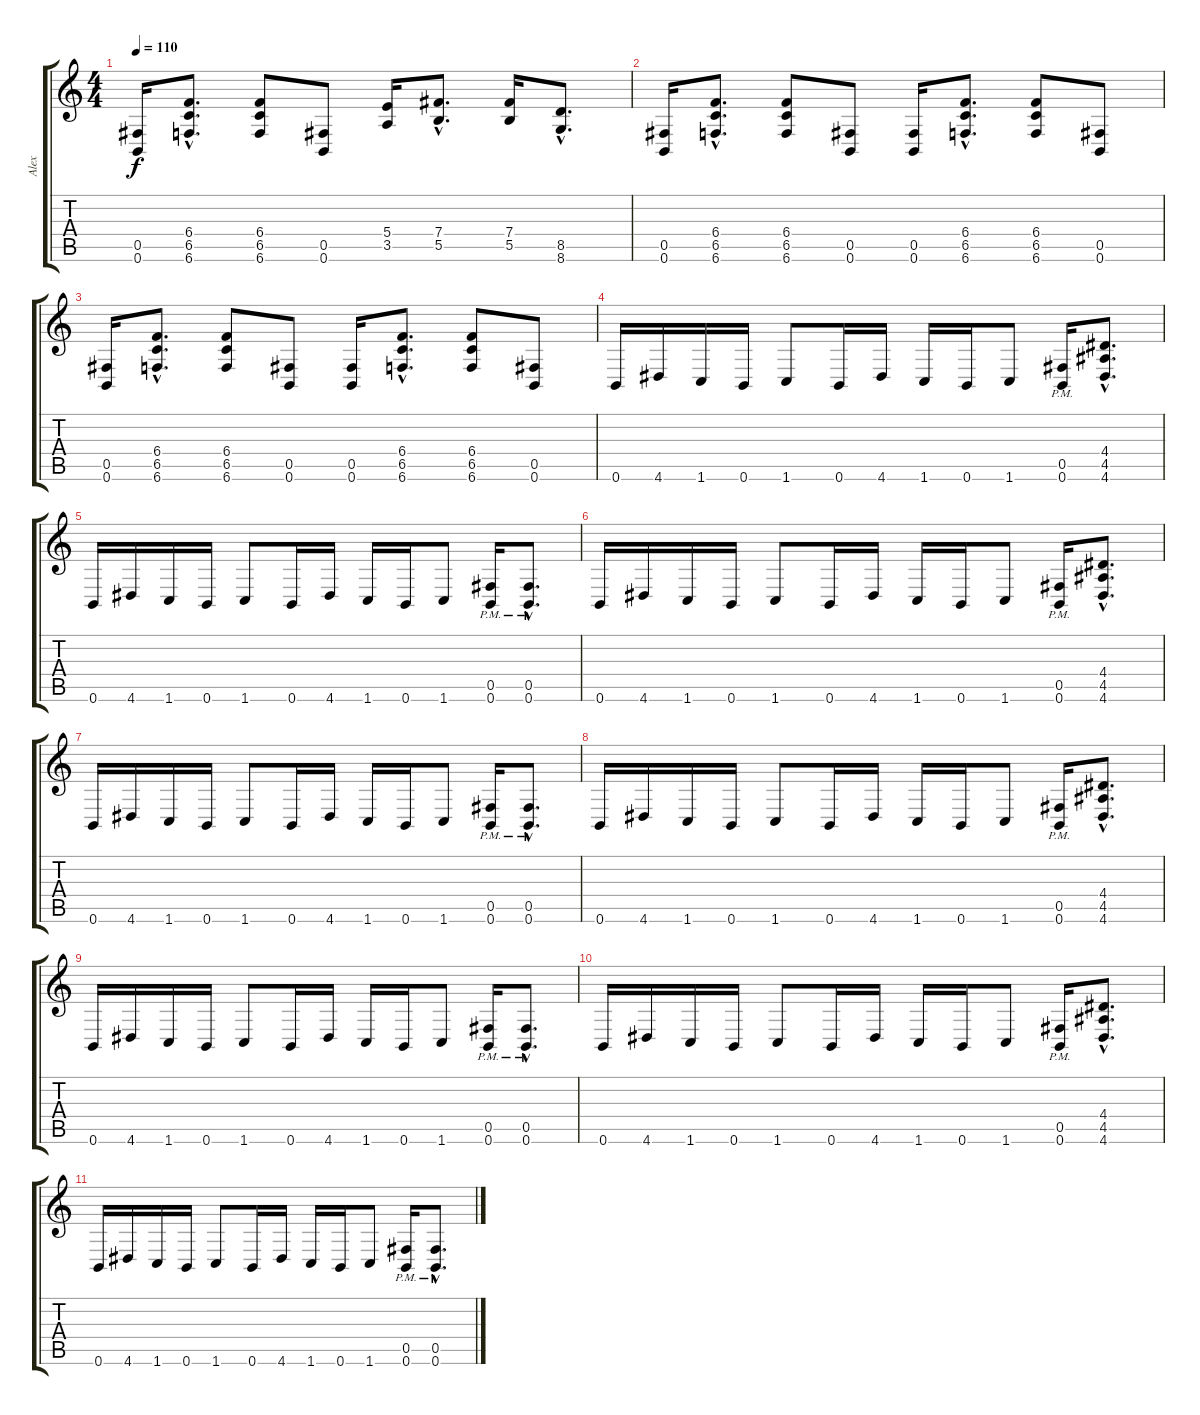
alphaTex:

\track ("Alex" "Alex") {instrument overdrivenguitar}
\staff {score tabs}
\tuning (Db4 Ab3 E3 B2 Gb2 B1) {hide}
\ts (4 4)
\tempo 110
\clef g2
\ks c
(0.5 0.6).16{dy f} (6.4{hac} 6.5{hac} 6.6{hac}).8{d} (6.4 6.5 6.6).8 (0.5 0.6).8 (5.4 3.5).16 (7.4{hac} 5.5{hac}).8{d} (7.4 5.5).16 (8.5{hac} 8.6{hac}).8{d} |
(0.5 0.6).16 (6.4{hac} 6.5{hac} 6.6{hac}).8{d} (6.4 6.5 6.6).8 (0.5 0.6).8 (0.5 0.6).16 (6.4{hac} 6.5{hac} 6.6{hac}).8{d} (6.4 6.5 6.6).8 (0.5 0.6).8 |
(0.5 0.6).16 (6.4{hac} 6.5{hac} 6.6{hac}).8{d} (6.4 6.5 6.6).8 (0.5 0.6).8 (0.5 0.6).16 (6.4{hac} 6.5{hac} 6.6{hac}).8{d} (6.4 6.5 6.6).8 (0.5 0.6).8 |
0.6.16 4.6.16 1.6.16 0.6.16 1.6.8 0.6.16 4.6.16 1.6.16 0.6.16 1.6.8 (0.5{pm} 0.6{pm}).16 (4.4{hac} 4.5{hac} 4.6{hac}).8{d} |
0.6.16 4.6.16 1.6.16 0.6.16 1.6.8 0.6.16 4.6.16 1.6.16 0.6.16 1.6.8 (0.5{pm} 0.6{pm}).16 (0.5{hac pm} 0.6{hac pm}).8{d} |
0.6.16 4.6.16 1.6.16 0.6.16 1.6.8 0.6.16 4.6.16 1.6.16 0.6.16 1.6.8 (0.5{pm} 0.6{pm}).16 (4.4{hac} 4.5{hac} 4.6{hac}).8{d} |
0.6.16 4.6.16 1.6.16 0.6.16 1.6.8 0.6.16 4.6.16 1.6.16 0.6.16 1.6.8 (0.5{pm} 0.6{pm}).16 (0.5{hac pm} 0.6{hac pm}).8{d} |
0.6.16 4.6.16 1.6.16 0.6.16 1.6.8 0.6.16 4.6.16 1.6.16 0.6.16 1.6.8 (0.5{pm} 0.6{pm}).16 (4.4{hac} 4.5{hac} 4.6{hac}).8{d} |
0.6.16 4.6.16 1.6.16 0.6.16 1.6.8 0.6.16 4.6.16 1.6.16 0.6.16 1.6.8 (0.5{pm} 0.6{pm}).16 (0.5{hac pm} 0.6{hac pm}).8{d} |
0.6.16 4.6.16 1.6.16 0.6.16 1.6.8 0.6.16 4.6.16 1.6.16 0.6.16 1.6.8 (0.5{pm} 0.6{pm}).16 (4.4{hac} 4.5{hac} 4.6{hac}).8{d} |
0.6.16 4.6.16 1.6.16 0.6.16 1.6.8 0.6.16 4.6.16 1.6.16 0.6.16 1.6.8 (0.5{pm} 0.6{pm}).16 (0.5{hac pm} 0.6{hac pm}).8{d}
